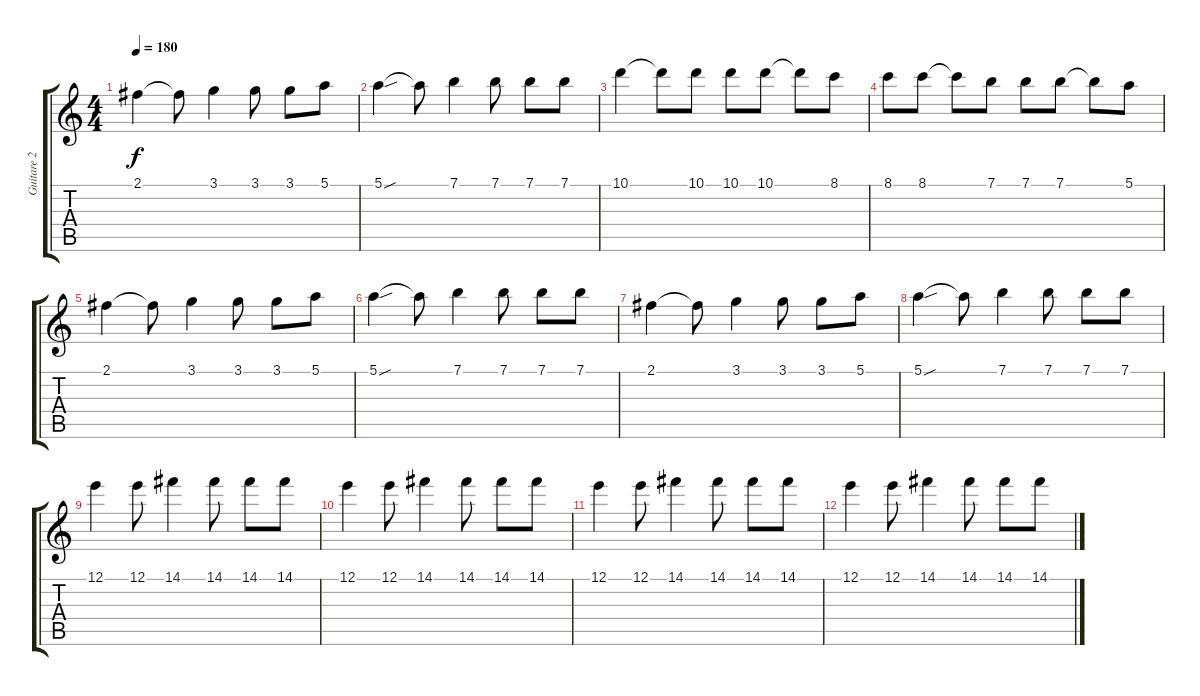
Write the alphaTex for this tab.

\track ("Guitare 2" "Guitare 2") {instrument electricguitarjazz}
\staff {score tabs}
\tuning (E4 B3 G3 D3 A2 E2) {hide}
\ts (4 4)
\tempo 180
\clef g2
\ks c
2.1.4{dy f} 2.1{t}.8 3.1.4 3.1.8 3.1.8 5.1.8 |
5.1{sou}.4 5.1{t}.8 7.1.4 7.1.8 7.1.8 7.1.8 |
10.1.4 10.1{t}.8 10.1.8 10.1.8 10.1.8 10.1{t}.8 8.1.8 |
8.1.8 8.1.8 8.1{t}.8 7.1.8 7.1.8 7.1.8 7.1{t}.8 5.1.8 |
2.1.4 2.1{t}.8 3.1.4 3.1.8 3.1.8 5.1.8 |
5.1{sou}.4 5.1{t}.8 7.1.4 7.1.8 7.1.8 7.1.8 |
2.1.4 2.1{t}.8 3.1.4 3.1.8 3.1.8 5.1.8 |
5.1{sou}.4 5.1{t}.8 7.1.4 7.1.8 7.1.8 7.1.8 |
12.1.4 12.1.8 14.1.4 14.1.8 14.1.8 14.1.8 |
12.1.4 12.1.8 14.1.4 14.1.8 14.1.8 14.1.8 |
12.1.4 12.1.8 14.1.4 14.1.8 14.1.8 14.1.8 |
12.1.4 12.1.8 14.1.4 14.1.8 14.1.8 14.1.8
